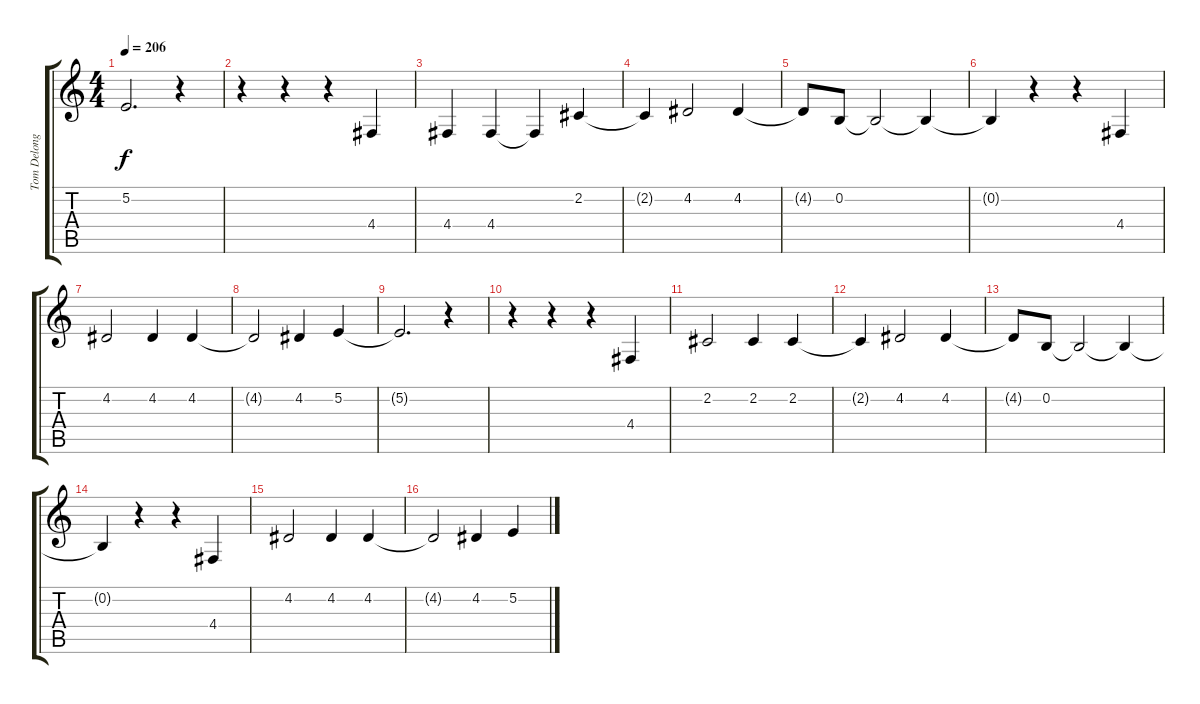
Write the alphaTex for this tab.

\track ("Tom Delonge - Vocals" "Tom Delong") {instrument altosax}
\staff {score tabs}
\tuning (E4 B3 G3 D3 A2 E2) {hide}
\ts (4 4)
\tempo 206
\clef g2
\ks c
5.2{t}.2{d dy f} r.4 |
r.4 r.4 r.4 4.4.4 |
4.4.4 4.4.4 4.4{t}.4 2.2.4 |
2.2{t}.4 4.2.2 4.2.4 |
4.2{t}.8 0.2.8 0.2{t}.2 0.2{t}.4 |
0.2{t}.4 r.4 r.4 4.4.4 |
4.2.2 4.2.4 4.2.4 |
4.2{t}.2 4.2.4 5.2.4 |
5.2{t}.2{d} r.4 |
r.4 r.4 r.4 4.4.4 |
2.2.2 2.2.4 2.2.4 |
2.2{t}.4 4.2.2 4.2.4 |
4.2{t}.8 0.2.8 0.2{t}.2 0.2{t}.4 |
0.2{t}.4 r.4 r.4 4.4.4 |
4.2.2 4.2.4 4.2.4 |
4.2{t}.2 4.2.4 5.2.4
